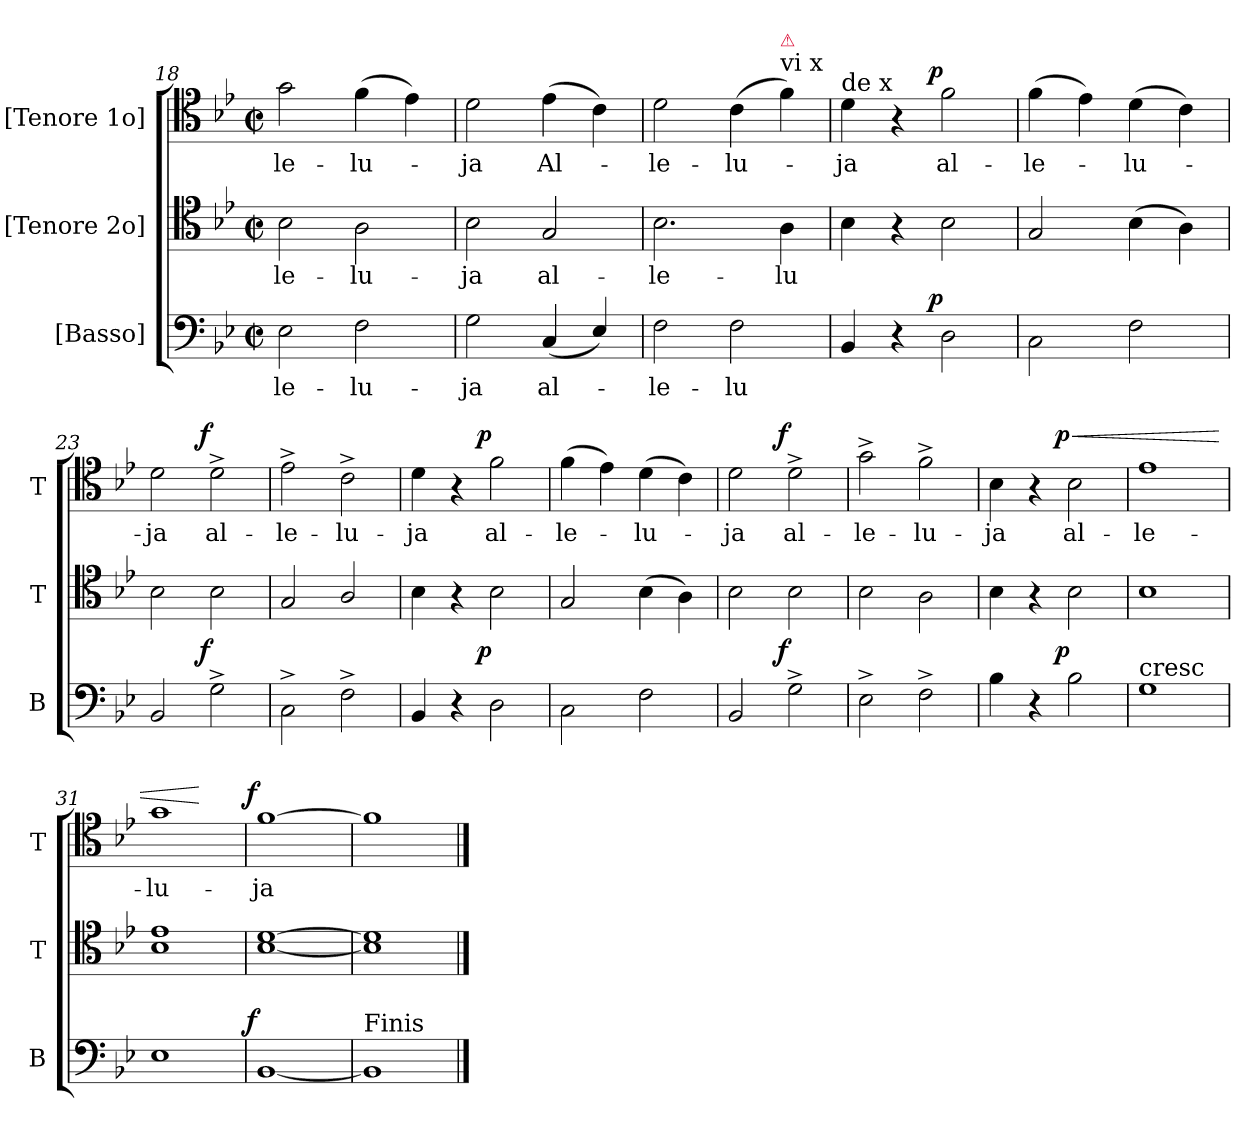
**kern	**text	**dynam	**kern	**text	**kern	**text	**dynam
*part3	*part3	*part3	*part2	*part2	*part1	*part1	*part1
*staff3	*staff3	*staff3	*staff2	*staff2	*staff1	*staff1	*staff1
*I"[Basso]	*	*	*I"[Tenore 2o]	*	*I"[Tenore 1o]	*	*
*I'B	*	*	*I'T	*	*I'T	*	*
*clefF4	*	*	*clefC4	*	*clefC4	*	*
*k[b-e-]	*	*	*k[b-e-]	*	*k[b-e-]	*	*
*M2/2	*	*	*M2/2	*	*M2/2	*	*
*met(c|)	*	*	*met(c|)	*	*met(c|)	*	*
=18	=18	=18	=18	=18	=18	=18	=18
2E-\	-le-	.	2B-\	-le-	2g\	-le-	.
2F\	-lu-	.	2A\	-lu-	(4f\	-lu-	.
.	.	.	.	.	4e-\)	.	.
=19	=19	=19	=19	=19	=19	=19	=19
2G\	-ja	.	2B-\	-ja	2d\	-ja	.
(4C/	al-	.	2G/	al-	(4e-\	Al-	.
4E-/)	.	.	.	.	4c\)	.	.
=20	=20	=20	=20	=20	=20	=20	=20
2F\	-le-	.	2.B-\	-le-	2d\	-le-	.
2F\	-lu	.	.	.	(4c\	-lu-	.
!	!	!	!	!	!LO:TX:a:t=vi x	!	!
!	!	!	!	!	!LO:TX:a:color=crimson:t=⚠	!	!
.	.	.	4A\	-lu	4f\)	.	.
=21	=21	=21	=21	=21	=21	=21	=21
*	*	*	*	*	*MM132	*	*
!	!	!	!	!	!LO:TX:a:t=de x	!	!
4BB-/	.	.	4B-\	.	4d\	-ja	.
4r	.	.	4r	.	4r	.	.
!	!	!LO:DY:a:rj	!	!	!	!	!LO:DY:a:rj
2D\	.	p	2B-\	.	2f\	al-	p
=22	=22	=22	=22	=22	=22	=22	=22
2C\	.	.	2G/	.	(4f\	-le-	.
.	.	.	.	.	4e-\)	.	.
2F\	.	.	(4B-\	.	(4d\	-lu-	.
.	.	.	4A\)	.	4c\)	.	.
=23	=23	=23	=23	=23	=23	=23	=23
2BB-/	.	.	2B-\	.	2d\	-ja	.
!	!	!LO:DY:a:rj	!	!	!	!	!LO:DY:a:rj
2G^\	.	f	2B-\	.	2d^\	al-	f
=24	=24	=24	=24	=24	=24	=24	=24
2C^\	.	.	2G/	.	2e-^\	-le-	.
2F^\	.	.	2A/	.	2c^\	-lu-	.
=25	=25	=25	=25	=25	=25	=25	=25
4BB-/	.	.	4B-\	.	4d\	-ja	.
4r	.	.	4r	.	4r	.	.
!	!	!LO:DY:a:rj	!	!	!	!	!LO:DY:a:rj
2D\	.	p	2B-\	.	2f\	al-	p
=26	=26	=26	=26	=26	=26	=26	=26
2C\	.	.	2G/	.	(4f\	-le-	.
.	.	.	.	.	4e-\)	.	.
2F\	.	.	(4B-\	.	(4d\	-lu-	.
.	.	.	4A\)	.	4c\)	.	.
=27	=27	=27	=27	=27	=27	=27	=27
2BB-/	.	.	2B-\	.	2d\	-ja	.
!	!	!LO:DY:a:rj	!	!	!	!	!LO:DY:a:rj
2G^\	.	f	2B-\	.	2d^\	al-	f
=28	=28	=28	=28	=28	=28	=28	=28
2E-^\	.	.	2B-\	.	2g^\	-le-	.
2F^\	.	.	2A\	.	2f^\	-lu-	.
=29	=29	=29	=29	=29	=29	=29	=29
4B-\	.	.	4B-\	.	4B-\	-ja	.
4r	.	.	4r	.	4r	.	.
!	!	!LO:DY:a:rj	!	!	!	!	!LO:HP:a
!	!	!	!	!	!	!	!LO:DY:n=1:a:rj
2B-\	.	p	2B-\	.	2B-\	al-	< p
=30	=30	=30	=30	=30	=30	=30	=30
!LO:TX:a:t=cresc	!	!	!	!	!	!	!
1G	.	.	1B-	.	1e-	-le-	.
=31	=31	=31	=31	=31	=31	=31	=31
1E-	.	.	1B- 1e-	.	1g	-lu-	.
.	.	.	.	.	.	.	[
=32	=32	=32	=32	=32	=32	=32	=32
!	!	!LO:DY:a:rj	!	!	!	!	!LO:DY:a:rj
[1BB-	.	f	[1B- [1d	.	[1f	-ja	f
=33	=33	=33	=33	=33	=33	=33	=33
!LO:TX:a:t=Finis	!	!	!	!	!	!	!
1BB-]	.	.	1B-] 1d]	.	1f]	.	.
==	==	==	==	==	==	==	==
*-	*-	*-	*-	*-	*-	*-	*-
